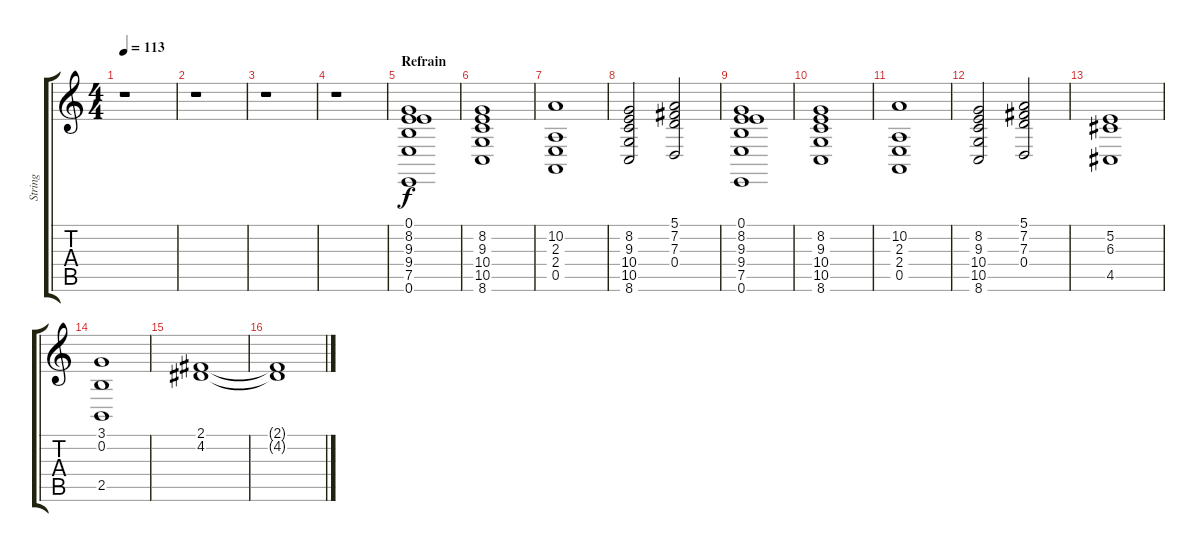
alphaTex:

\track ("String" "String") {instrument stringensemble1}
\staff {score tabs}
\tuning (E4 B3 G3 D3 A2 E2) {hide}
\ts (4 4)
\tempo 113
\clef g2
\ks c
r.1{dy f} |
r.1 |
r.1 |
r.1 |
\section ("" "Refrain")
(0.1 8.2 9.3 9.4 7.5 0.6).1 |
(8.2 9.3 10.4 10.5 8.6).1 |
(10.2 2.3 2.4 0.5).1 |
(8.2 9.3 10.4 10.5 8.6).2 (5.1 7.2 7.3 0.4).2 |
(0.1 8.2 9.3 9.4 7.5 0.6).1 |
(8.2 9.3 10.4 10.5 8.6).1 |
(10.2 2.3 2.4 0.5).1 |
(8.2 9.3 10.4 10.5 8.6).2 (5.1 7.2 7.3 0.4).2 |
(5.2 6.3 4.5).1 |
(3.1 0.2 2.5).1 |
(2.1 4.2).1 |
(2.1{t} 4.2{t}).1
